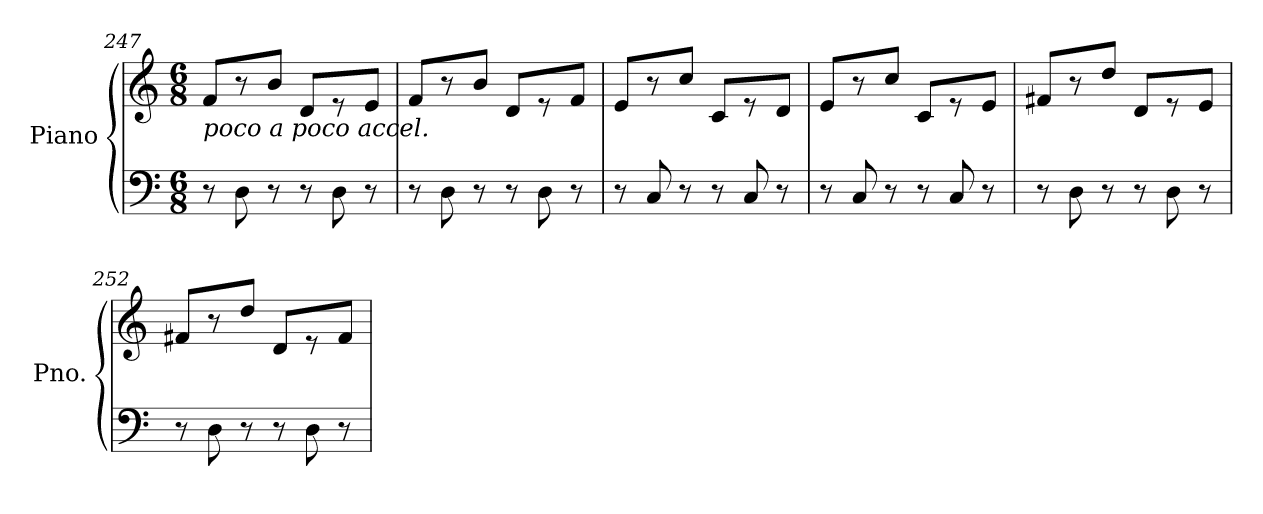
**kern	**kern
*part1	*part1
*staff2	*staff1
*I"Piano	*
*I'Pno.	*
*clefF4	*clefG2
*k[]	*k[]
*M6/8	*M6/8
*MM211	*MM211
=247	=247
!	!LO:TX:b:i:t=poco a poco accel.
8r	8f/L
8D\	8r
8r	8b/J
8r	8d/L
8D\	8r
8r	8e/J
=248	=248
*	*MM213
8r	8f/L
8D\	8r
8r	8b/J
8r	8d/L
8D\	8r
8r	8f/J
=249	=249
*	*MM214
8r	8e/L
8C/	8r
8r	8cc/J
8r	8c/L
8C/	8r
8r	8d/J
=250	=250
*	*MM216
8r	8e/L
8C/	8r
8r	8cc/J
8r	8c/L
8C/	8r
8r	8e/J
!!LO:LB:g=z
=251	=251
*	*MM218
8r	8f#X/L
8D\	8r
8r	8dd/J
8r	8d/L
8D\	8r
8r	8e/J
=252	=252
*	*MM219
8r	8f#X/L
8D\	8r
8r	8dd/J
*	*MM220
8r	8d/L
8D\	8r
8r	8f#/J
=	=
*-	*-
